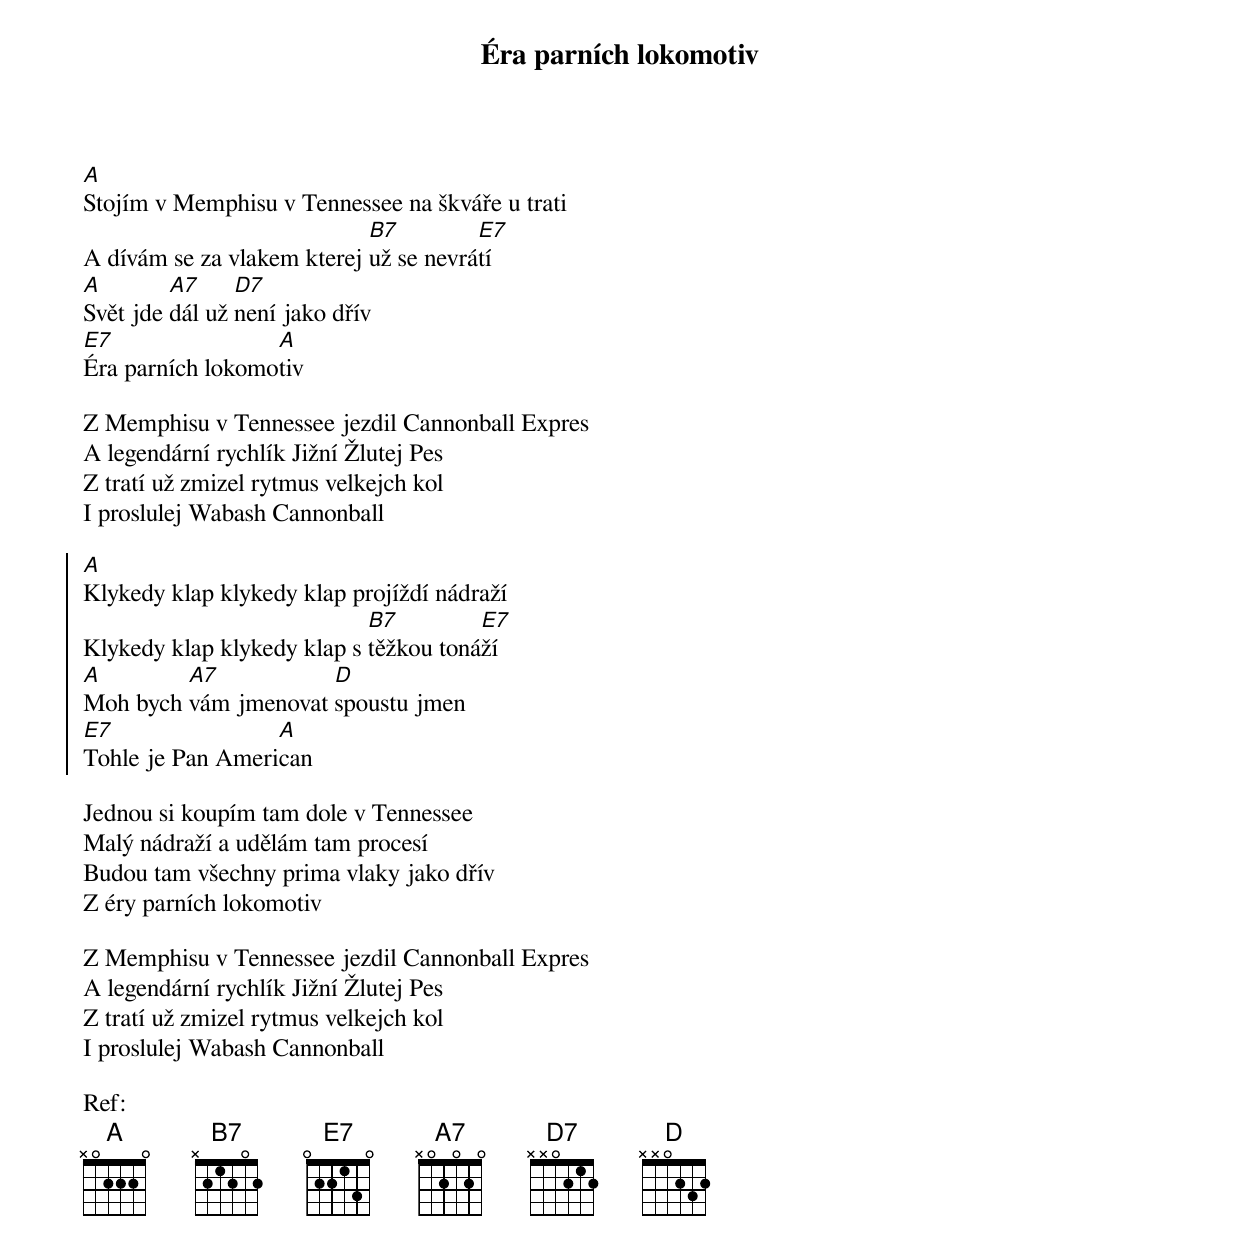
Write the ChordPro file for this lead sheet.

{title: Éra parních lokomotiv}
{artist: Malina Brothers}

[A]Stojím v Memphisu v Tennessee na škváře u trati
A dívám se za vlakem kterej [B7]už se nevrá[E7]tí
[A]Svět jde [A7]dál už [D7]není jako dřív
[E7]Éra parních lokomo[A]tiv

Z Memphisu v Tennessee jezdil Cannonball Expres
A legendární rychlík Jižní Žlutej Pes
Z tratí už zmizel rytmus velkejch kol
I proslulej Wabash Cannonball

{soc}
[A]Klykedy klap klykedy klap projíždí nádraží
Klykedy klap klykedy klap s [B7]těžkou toná[E7]ží
[A]Moh bych [A7]vám jmenovat [D]spoustu jmen
[E7]Tohle je Pan Ameri[A]can
{eoc}

Jednou si koupím tam dole v Tennessee
Malý nádraží a udělám tam procesí
Budou tam všechny prima vlaky jako dřív
Z éry parních lokomotiv

Z Memphisu v Tennessee jezdil Cannonball Expres
A legendární rychlík Jižní Žlutej Pes
Z tratí už zmizel rytmus velkejch kol
I proslulej Wabash Cannonball

Ref:
